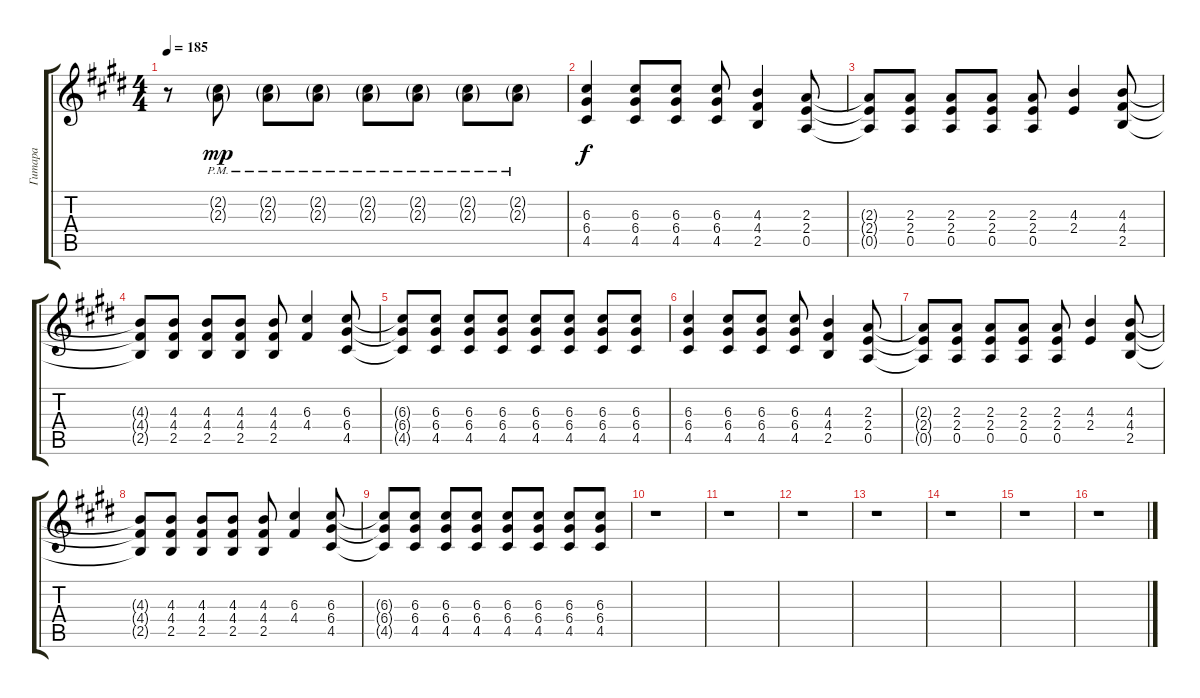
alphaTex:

\track ("Гитара" "Гитара") {instrument overdrivenguitar}
\staff {score tabs}
\tuning (E4 B3 G3 D3 A2 E2) {hide}
\ts (4 4)
\tempo 185
\clef g2
\ks c#minor
r.8{dy f} (2.2{g pm} 2.3{g pm}).8{dy mp} (2.2{g} 2.3{g pm}).8 (2.2{g pm} 2.3{g pm}).8 (2.2{g pm} 2.3{g pm}).8 (2.2{g pm} 2.3{g pm}).8 (2.2{g pm} 2.3{g pm}).8 (2.2{g pm} 2.3{g pm}).8 |
(6.3 6.4 4.5).4{dy f} (6.3 6.4 4.5).8 (6.3 6.4 4.5).8 (6.3 6.4 4.5).8 (4.3 4.4 2.5).4 (2.3 2.4 0.5).8 |
(2.3{t} 2.4{t} 0.5{t}).8 (2.3 2.4 0.5).8 (2.3 2.4 0.5).8 (2.3 2.4 0.5).8 (2.3 2.4 0.5).8 (4.3 2.4).4 (4.3 4.4 2.5).8 |
(4.3{t} 4.4{t} 2.5{t}).8 (4.3 4.4 2.5).8 (4.3 4.4 2.5).8 (4.3 4.4 2.5).8 (4.3 4.4 2.5).8 (6.3 4.4).4 (6.3 6.4 4.5).8 |
(6.3{t} 6.4{t} 4.5{t}).8 (6.3 6.4 4.5).8 (6.3 6.4 4.5).8 (6.3 6.4 4.5).8 (6.3 6.4 4.5).8 (6.3 6.4 4.5).8 (6.3 6.4 4.5).8 (6.3 6.4 4.5).8 |
(6.3 6.4 4.5).4 (6.3 6.4 4.5).8 (6.3 6.4 4.5).8 (6.3 6.4 4.5).8 (4.3 4.4 2.5).4 (2.3 2.4 0.5).8 |
(2.3{t} 2.4{t} 0.5{t}).8 (2.3 2.4 0.5).8 (2.3 2.4 0.5).8 (2.3 2.4 0.5).8 (2.3 2.4 0.5).8 (4.3 2.4).4 (4.3 4.4 2.5).8 |
(4.3{t} 4.4{t} 2.5{t}).8 (4.3 4.4 2.5).8 (4.3 4.4 2.5).8 (4.3 4.4 2.5).8 (4.3 4.4 2.5).8 (6.3 4.4).4 (6.3 6.4 4.5).8 |
(6.3{t} 6.4{t} 4.5{t}).8 (6.3 6.4 4.5).8 (6.3 6.4 4.5).8 (6.3 6.4 4.5).8 (6.3 6.4 4.5).8 (6.3 6.4 4.5).8 (6.3 6.4 4.5).8 (6.3 6.4 4.5).8 |
r.1 |
r.1 |
r.1 |
r.1 |
r.1 |
r.1 |
r.1
